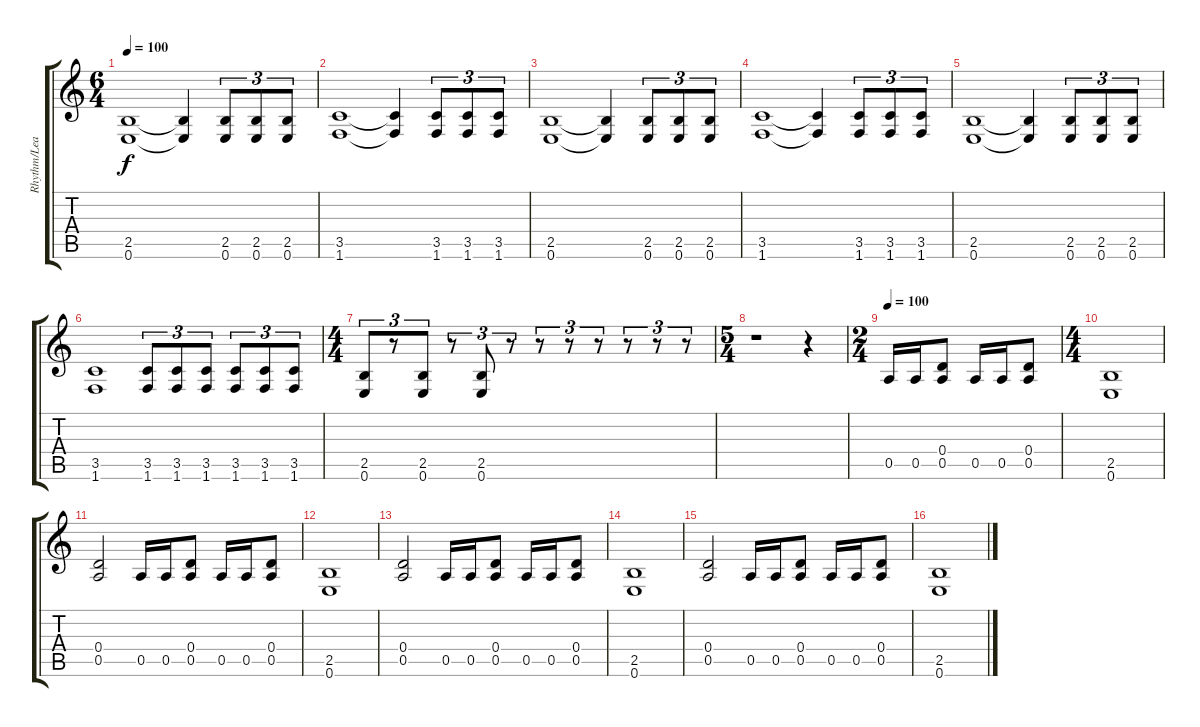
\track ("Rhythm/Lead" "Rhythm/Lea") {instrument distortionguitar}
\staff {score tabs}
\tuning (E4 B3 G3 D3 A2 E2) {hide}
\ts (6 4)
\tempo 100
\clef g2
\ks c
(2.5 0.6).1{dy f} (2.5{t} 0.6{t}).4 (2.5 0.6).8{tu (3 2)} (2.5 0.6).8{tu (3 2)} (2.5 0.6).8{tu (3 2)} |
(3.5 1.6).1 (3.5{t} 1.6{t}).4 (3.5 1.6).8{tu (3 2)} (3.5 1.6).8{tu (3 2)} (3.5 1.6).8{tu (3 2)} |
(2.5 0.6).1 (2.5{t} 0.6{t}).4 (2.5 0.6).8{tu (3 2)} (2.5 0.6).8{tu (3 2)} (2.5 0.6).8{tu (3 2)} |
(3.5 1.6).1 (3.5{t} 1.6{t}).4 (3.5 1.6).8{tu (3 2)} (3.5 1.6).8{tu (3 2)} (3.5 1.6).8{tu (3 2)} |
(2.5 0.6).1 (2.5{t} 0.6{t}).4 (2.5 0.6).8{tu (3 2)} (2.5 0.6).8{tu (3 2)} (2.5 0.6).8{tu (3 2)} |
(3.5 1.6).1 (3.5 1.6).8{tu (3 2)} (3.5 1.6).8{tu (3 2)} (3.5 1.6).8{tu (3 2)} (3.5 1.6).8{tu (3 2)} (3.5 1.6).8{tu (3 2)} (3.5 1.6).8{tu (3 2)} |
\ts (4 4)
(2.5 0.6).8{tu (3 2)} r.8{tu (3 2)} (2.5 0.6).8{tu (3 2)} r.8{tu (3 2)} (2.5 0.6).8{tu (3 2)} r.8{tu (3 2)} r.8{tu (3 2)} r.8{tu (3 2)} r.8{tu (3 2)} r.8{tu (3 2)} r.8{tu (3 2)} r.8{tu (3 2)} |
\ts (5 4)
r.1 r.4 |
\ts (2 4)
\tempo 100
0.5.16{volume 13 instrument distortionguitar} 0.5.16 (0.4 0.5).8 0.5.16 0.5.16 (0.4 0.5).8 |
\ts (4 4)
(2.5 0.6).1{volume 16} |
(0.4 0.5).2 0.5.16 0.5.16 (0.4 0.5).8 0.5.16 0.5.16 (0.4 0.5).8 |
(2.5 0.6).1 |
(0.4 0.5).2 0.5.16 0.5.16 (0.4 0.5).8 0.5.16 0.5.16 (0.4 0.5).8 |
(2.5 0.6).1 |
(0.4 0.5).2 0.5.16 0.5.16 (0.4 0.5).8 0.5.16 0.5.16 (0.4 0.5).8 |
(2.5 0.6).1
